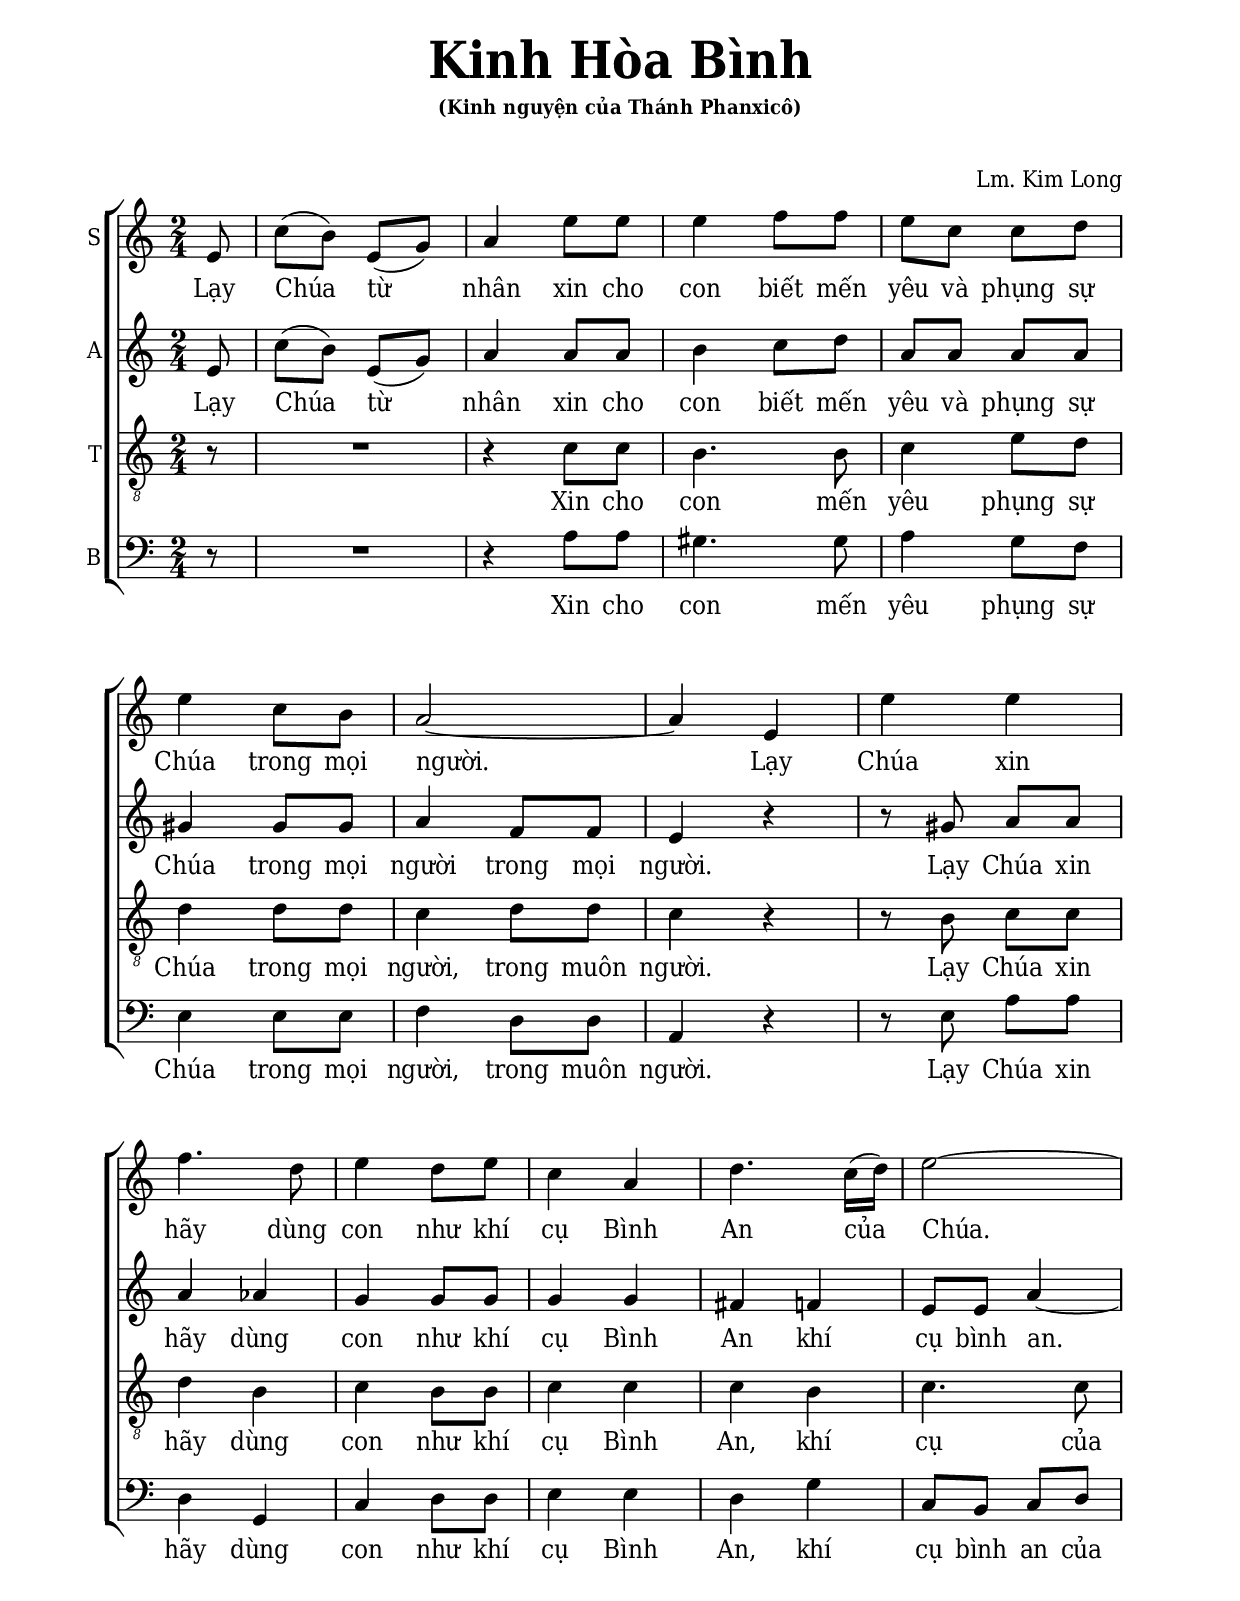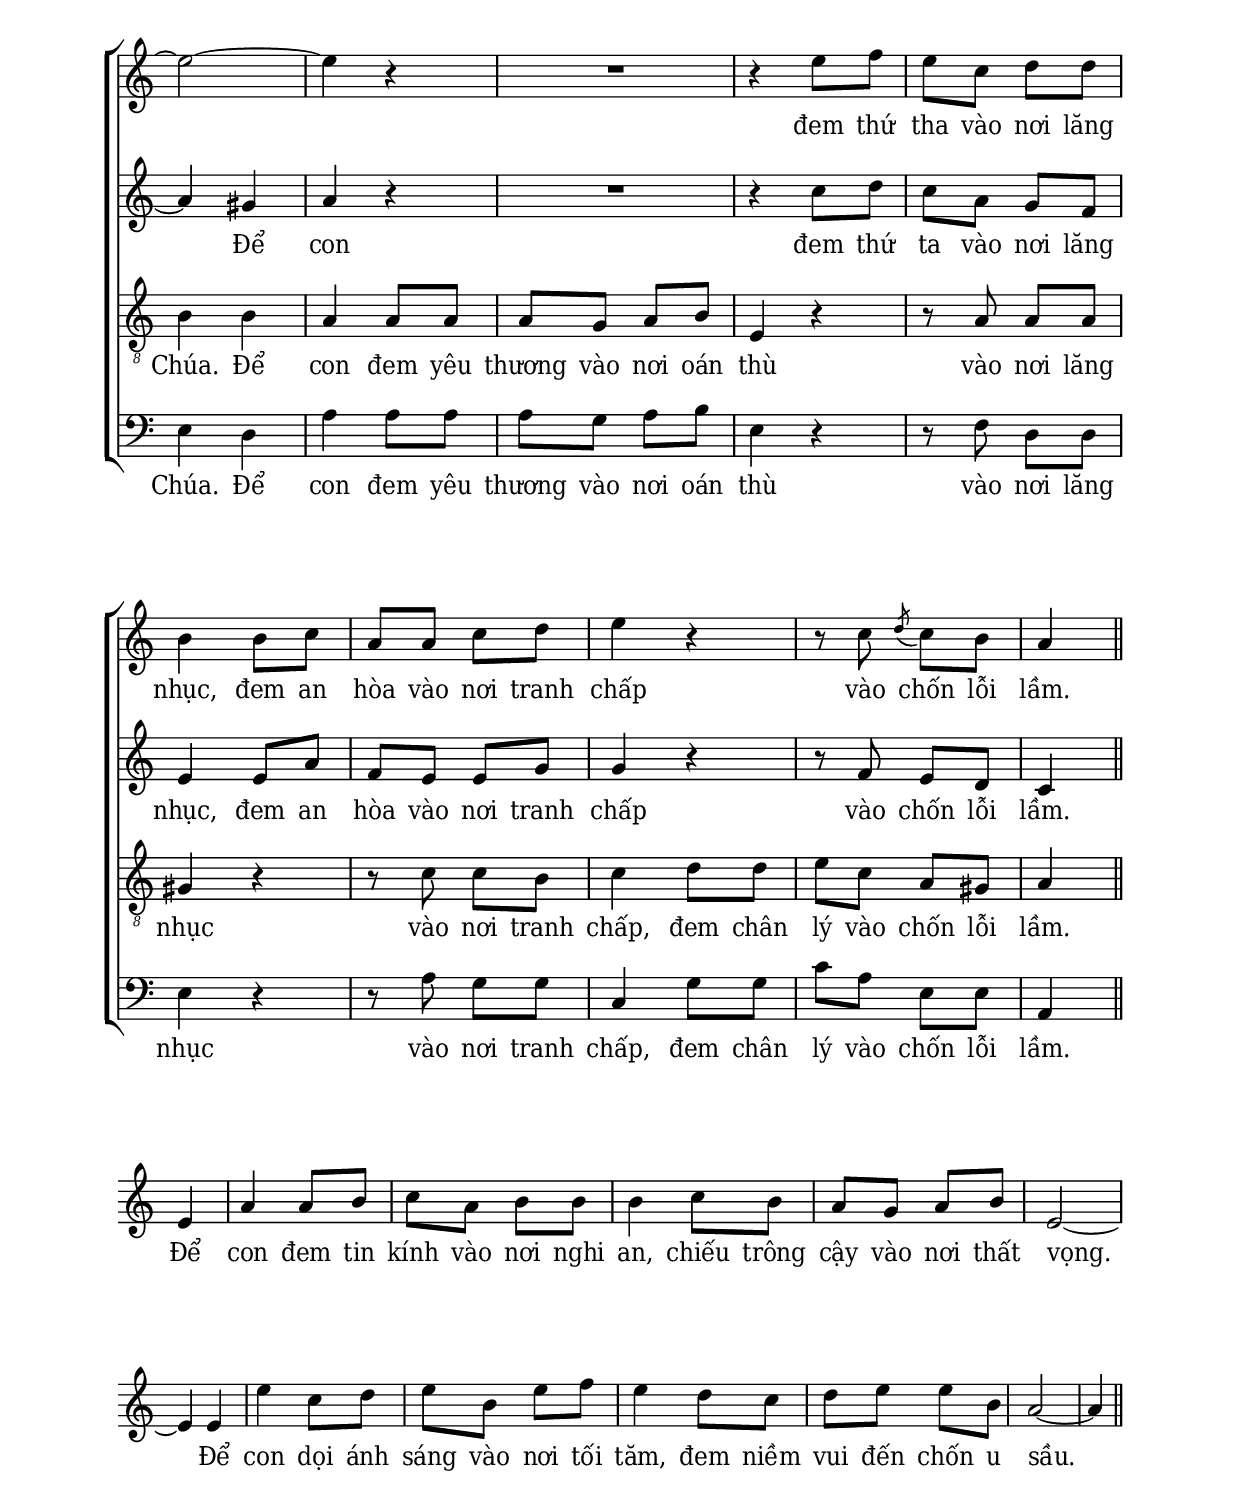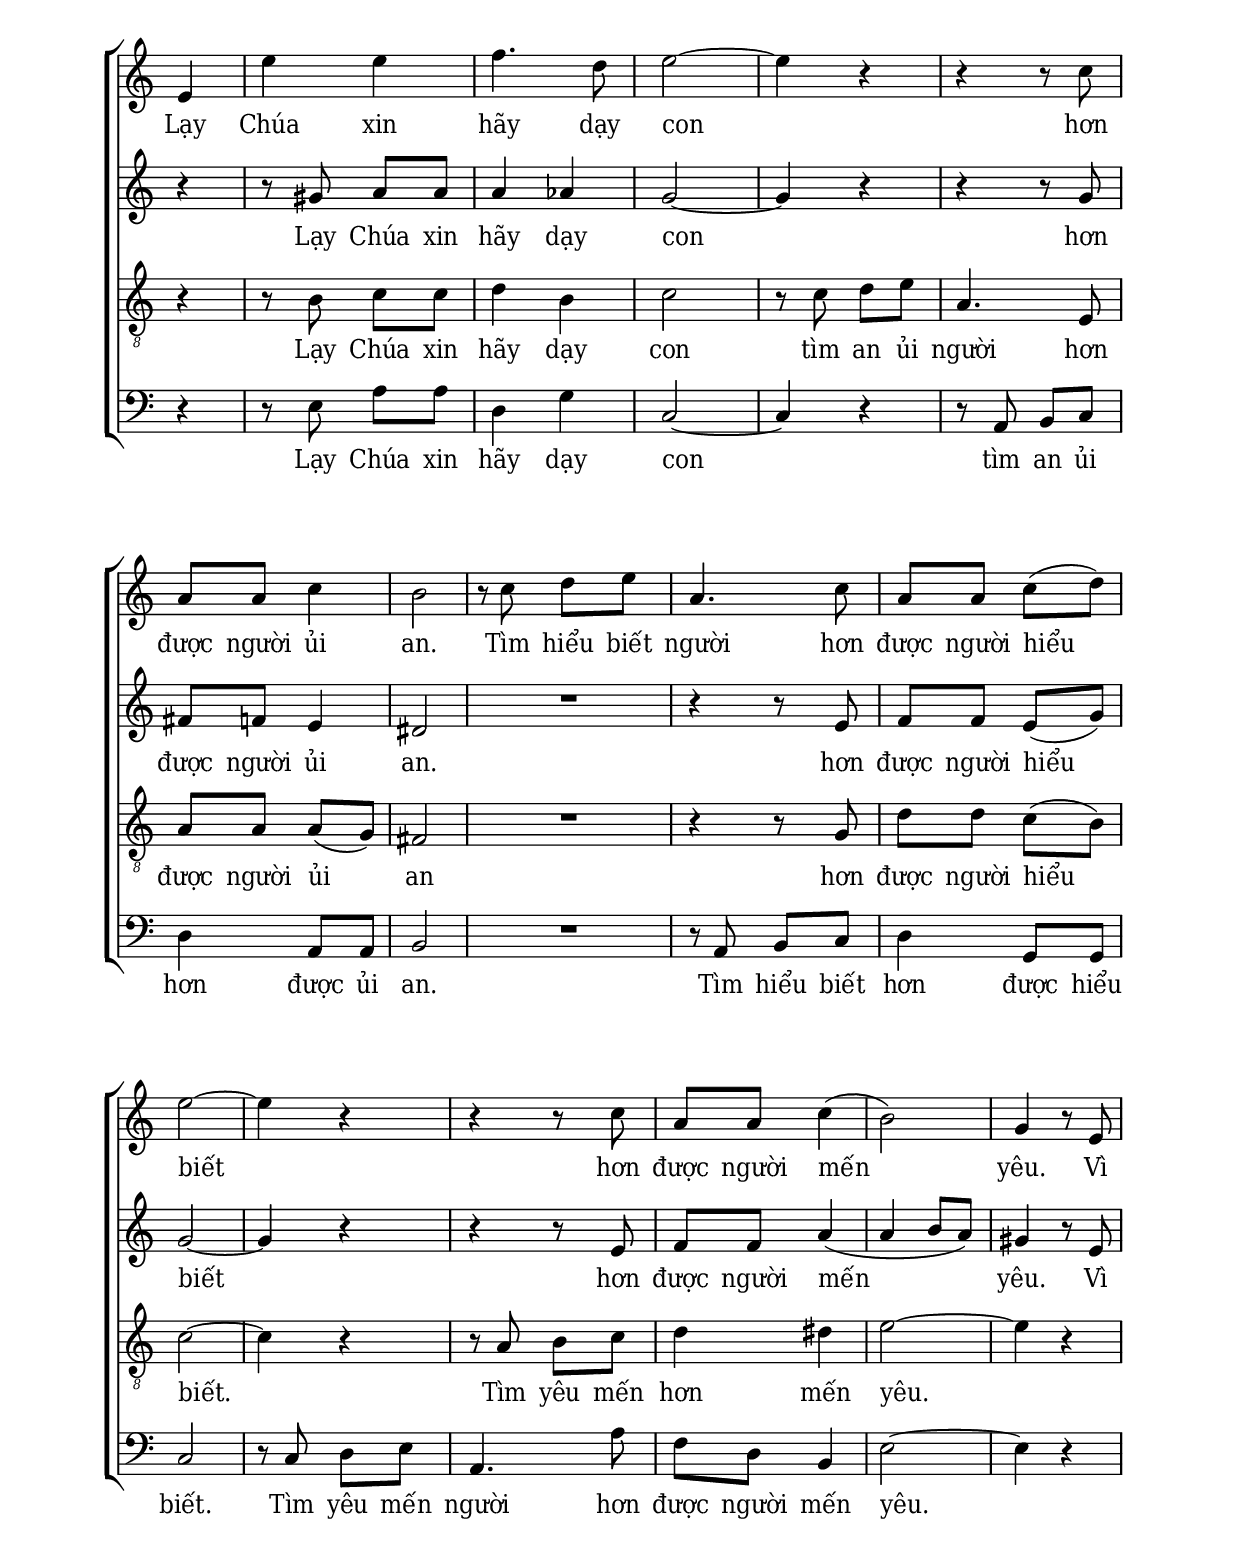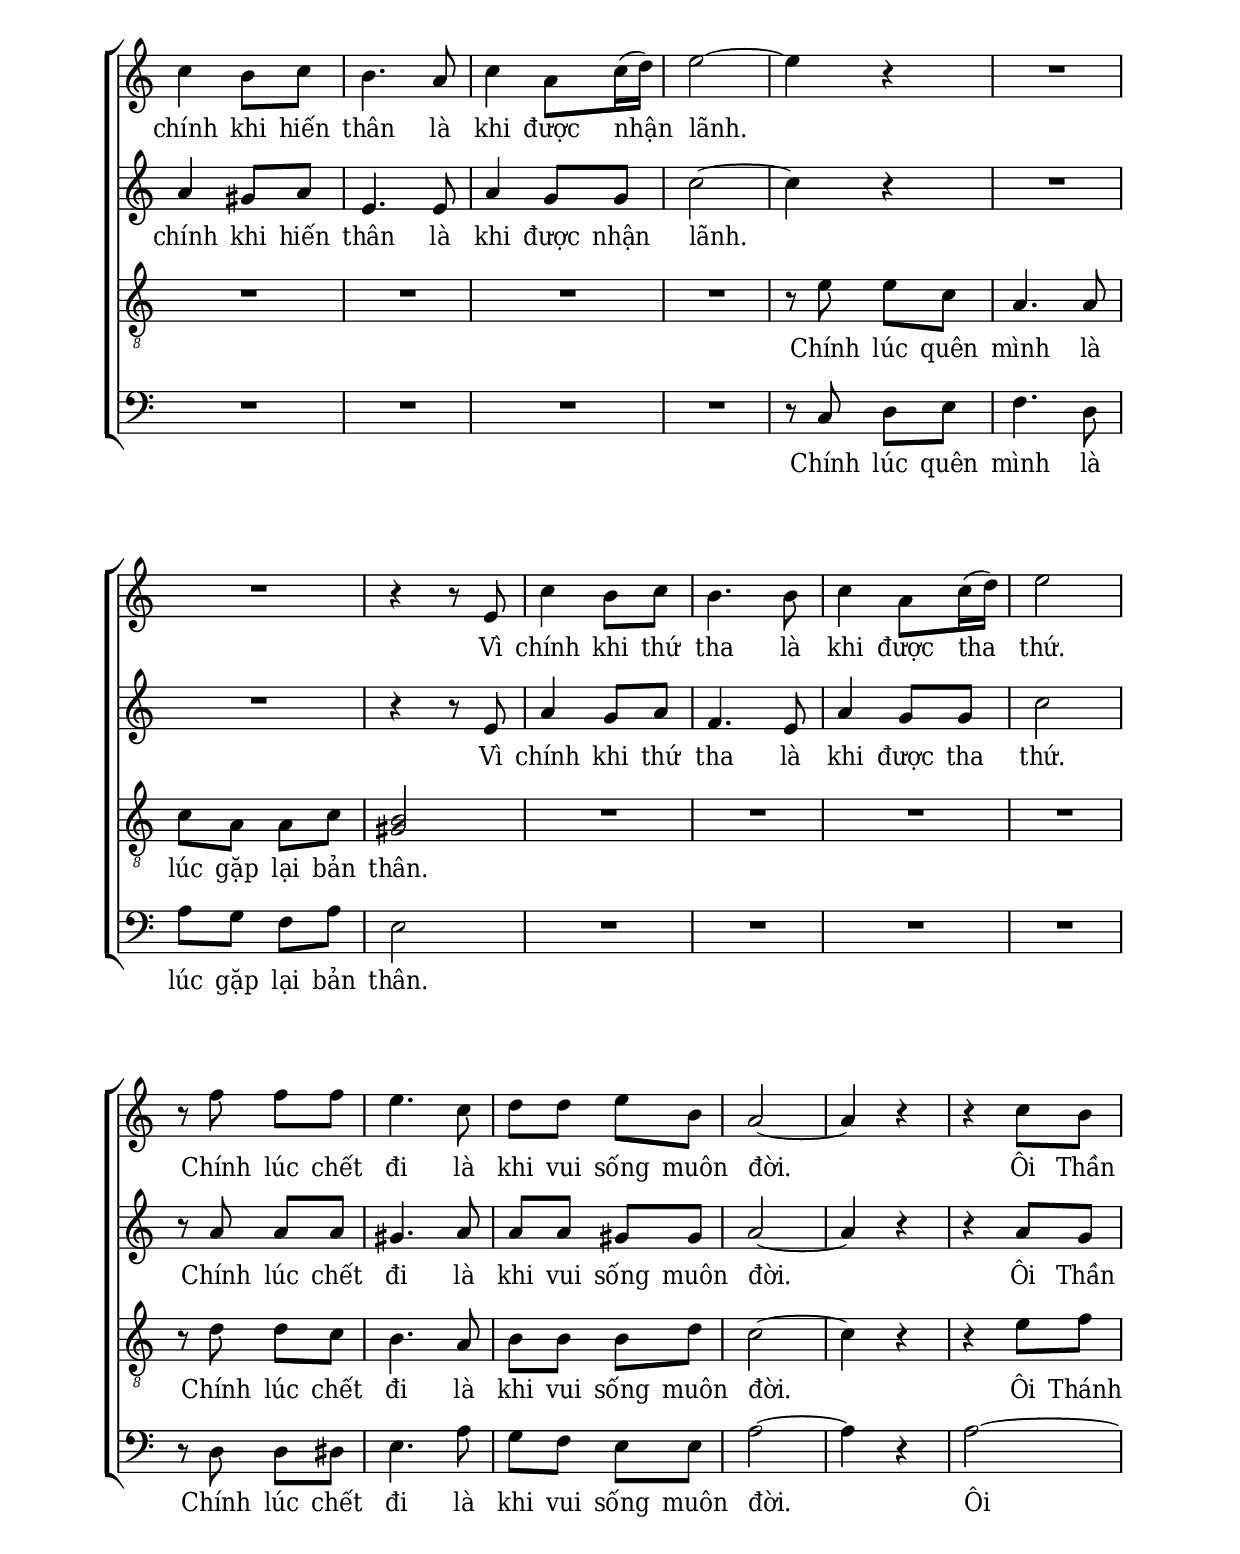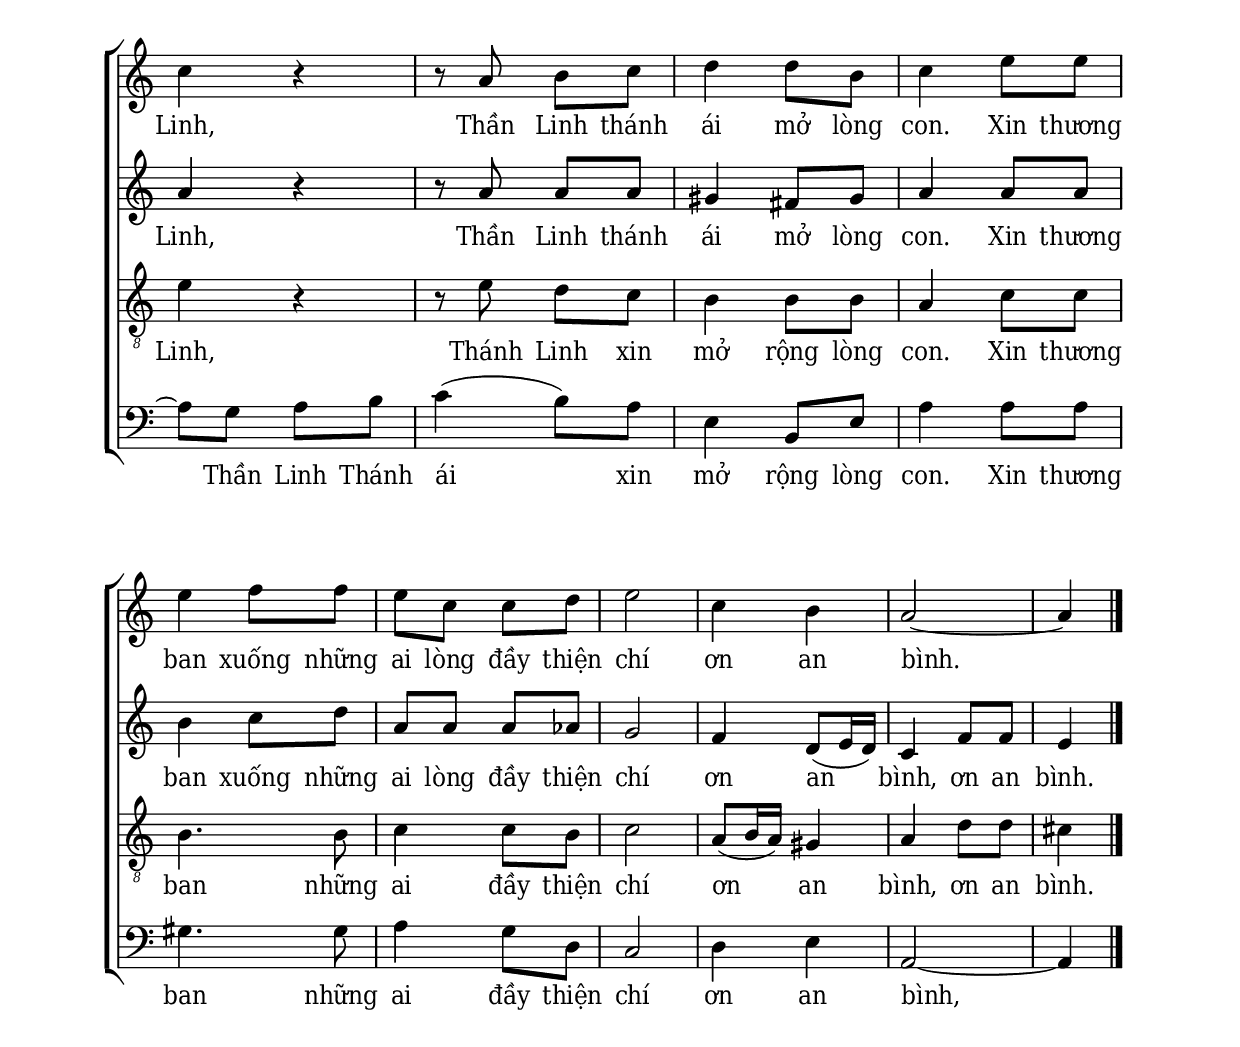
% Cài đặt chung\
\version "2.22.1"
\include "english.ly"

\header {
  title = \markup { \fontsize #3 "Kinh Hòa Bình" }
  subsubtitle = "(Kinh nguyện của Thánh Phanxicô)"
  composer = " "
  arranger = "Lm. Kim Long"
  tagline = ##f
}

% Nhạc
nhacPhienKhucSopMot = \relative c' {
  \partial 8 e8 |
  c' (b) e, (g) |
  a4 e'8 e |
  e4 f8 f |
  e c c d |
  e4 c8 b |
  a2 ~ |
  a4 e |
  e' e |
  f4. d8 |
  e4 d8 e |
  c4 a |
  d4. c16 (d) |
  e2 ~ |
  e ~ |
  e4 r |
  R2
  r4 e8 f |
  e c d d |
  b4 b8 c |
  a a c d |
  e4 r |
  r8 c \slashedGrace { d8(} c) b |
  a4 \bar "||"\break
  
  e4 |
  a a8 b |
  c a b b |
  b4 c8 b |
  a g a b |
  e,2 ~ |
  e4 e |
  e'4 c8 d |
  e b e f |
  e4 d8 c |
  d e e b |
  a2 ~ |
  a4 \bar "||" \break
  
  e4 |
  e'4 e |
  f4. d8 |
  e2 ~ |
  e4 r |
  r r8 c |
  a a c4 |
  b2 |
  r8 c d e |
  a,4. c8 |
  a a c (d) |
  e2 ~ |
  e4 r |
  r r8 c |
  a a c4 ( |
  b2) |
  g4 r8 e |
  c'4 b8 c |
  b4. a8
  c4 a8 c16 (d) |
  e2 ~ |
  e4 r |
  R2
  R
  r4 r8 e, |
  c'4 b8 c |
  b4. b8 |
  c4 a8 c16 (d) |
  e2 |
  r8 f f f |
  e4. c8 |
  d d e b |
  a2 ~ |
  a4 r |
  r c8 b |
  c4 r |
  r8 a b c |
  d4 d8 b |
  c4 e8 e |
  e4 f8 f |
  e c c d |
  e2 |
  c4 b |
  a2 ~ |
  a4 \bar "|."
}

nhacPhienKhucAltoMot = \relative c' {
  \partial 8 e8 |
  c' (b) e, (g) |
  a4 a8 a |
  b4 c8 d |
  a a a a |
  gs4 gs8 gs |
  a4 f8 f |
  e4 r4 |
  r8 gs8 a a |
  a4 af |
  g g8 g |
  g4 g |
  fs f! |
  e8 e a4 ~ |
  a gs |
  a r |
  R2
  r4 c8 d |
  c a g f |
  e4 e8 a |
  f e e g |
  g4 r |
  r8 f e d |
  c4
  
  r4
  R2*11
  
  r4 r
  r8 gs' a a |
  a4 af |
  g2 ~ |
  g4 r |
  r r8 g |
  fs f! e4 |
  ds2 |
  R2
  r4 r8 e8 |
  f f e (g) |
  g2 ~ |
  g4 r |
  r r8 e |
  f f a4 ( |
  a b8 a) |
  gs4 r8 e |
  a4 gs8 a |
  e4. e8 |
  a4 g8 g |
  c2 ~ |
  c4 r |
  R2
  R
  r4 r8 e,8 |
  a4 g8 a |
  f4. e8 |
  a4 g8 g |
  c2 |
  r8 a a a |
  gs4. a8 |
  a a gs gs |
  a2 ~ |
  a4 r |
  r a8 g |
  a4 r |
  r8 a a a |
  gs4 fs8 gs |
  a4 a8 a |
  b4 c8 d |
  a a a af |
  g2 |
  f4 d8 (e16 d) |
  c4 f8 f |
  e4
}

nhacPhienKhucTenorMot = \relative c' {
  r8
  R2
  r4 c8 c |
  b4. b8 |
  c4 e8 d |
  d4 d8 d |
  c4 d8 d |
  c4 r |
  r8 b c c |
  d4 b |
  c b8 b |
  c4 c |
  c b |
  c4. c8 |
  b4 b |
  a a8 a |
  a g a b |
  e,4 r |
  r8 a a a |
  gs4 r | r8 c c b |
  c4 d8 d |
  e c a gs |
  a4 r4
  
  R2*11
  r4 r4
  r8 b c c |
  d4 b |
  c2 |
  r8 c d e |
  a,4. e8 |
  a a a (g) |
  fs2 |
  R2 |
  r4 r8 g |
  d' d c (b) |
  c2 ~ |
  c4 r |
  r8 a b c |
  d4 ds |
  e2 ~ |
  e4 r |
  R2
  R2
  R2
  R2
  r8 e e c |
  a4. a8 c a a c |
  <b gs>2 |
  R
  R
  R
  R
  r8 d d c |
  b4. a8 |
  b b b d |
  c2 ~ |
  c4 r |
  r e8 f |
  e4 r |
  r8 e d c |
  b4 b8 b |
  a4 c8 c |
  b4. b8 |
  c4 c8 b |
  c2 |
  a8 (b16 a) gs4 |
  a d8 d |
  cs4
}

nhacPhienKhucBasMot = \relative c' {
  r8
  R2
  r4 a8 a |
  gs4. gs8 |
  a4 g8 f |
  e4 e8 e |
  f4 d8 d |
  a4 r |
  r8 e' a a |
  d,4 g, |
  c d8 d |
  e4 e |
  d g |
  c,8 b c d |
  e4 d |
  a' a8 a |
  a g a b |
  e,4 r |
  r8 f8 d d |
  e4 r |
  r8 a g g |
  c,4 g'8 g |
  c a e e |
  a,4 r
  
  R2*11
  r4 r4
  r8 e' a a |
  d,4 g |
  c,2 ~ |
  c4 r |
  r8 a b c |
  d4 a8 a |
  b2 |
  R2
  r8 a b c |
  d4 g,8 g |
  c2 |
  r8 c
  d e |
  a,4. a'8 |
  f d b4 |
  e2 ~ |
  e4 r |
  R2
  R
  R
  R
  r8 c d e |
  f4. d8 |
  a' g f a |
  e2 |
  R
  R
  R
  R
  r8 d d ds |
  e4. a8 |
  g8 f e e |
  a2 ~ |
  a4 r |
  a2 ~ |
  a8 g a b |
  c4 ( b8) a |
  e4 b8 e |
  a4 a8 a |
  gs4. gs8 |
  a4 g8 d |
  c2 |
  d4 e |
  a,2 ~ |
  a4
}

% Lời phiên khúc
loiPhienKhucSopMot = \lyrics {
  Lạy Chúa từ nhân
  xin cho con biết mến yêu và phụng sự Chúa trong mọi người.
  Lạy Chúa xin hãy dùng con như khí cụ Bình An của Chúa.
  đem thứ tha vào nơi lăng nhục,
  đem an hòa vào nơi tranh chấp
  vào chốn lỗi lầm.
  
  Để con đem tin kính vào nơi nghi an,
  chiếu trông cậy vào nơi thất vọng.
  Để con dọi ánh sáng vào nơi tối tăm,
  đem niềm vui đến chốn u sầu.
  
  Lạy Chúa xin hãy dạy con
  hơn được người ủi an.
  Tìm hiểu biết người hơn được người hiểu biết
  hơn được người mến yêu.
  Vì chính khi hiến thân
  là khi được nhận lãnh.
  Vì chính khi thứ tha
  là khi được tha thứ.
  Chính lúc chết đi
  là khi vui sống muôn đời.
  Ôi Thần Linh, Thần Linh thánh ái
  mở lòng con.
  Xin thương ban xuống những ai lòng đầy thiện chí
  ơn an bình.
}

loiPhienKhucAltoMot = \lyrics {
  Lạy Chúa từ nhân
  xin cho con biết mến yêu và phụng sự Chúa trong mọi người
  trong mọi người.
  Lạy Chúa xin hãy dùng
  con như khí cụ Bình An
  khí cụ bình an.
  Để con
  đem thứ ta vào nơi lăng nhục,
  đem an hòa vào nơi tranh chấp
  vào chốn lỗi lầm.
  
  Lạy Chúa xin hãy dạy con
  hơn được người ủi an.
  hơn được người hiểu biết
  hơn được người mến yêu.
  Vì chính khi hiến thân là khi được nhận lãnh.
  Vì chính khi thứ tha là khi được tha thứ.
  Chính lúc chết đi là khi vui sống muôn đời.
  Ôi Thần Linh,
  Thần Linh thánh ái mở lòng con.
  Xin thương ban xuống những ai lòng đầy thiện chí
  ơn an bình, ơn an bình.
}

loiPhienKhucTenorMot = \lyrics {
  Xin cho con mến yêu phụng sự Chúa trong mọi người,
  trong muôn người.
  Lạy Chúa xin hãy dùng con như khí cụ Bình An,
  khí cụ của Chúa.
  Để con đem yêu thương vào nơi oán thù
  vào nơi lăng nhục
  vào nơi tranh chấp,
  đem chân lý vào chốn lỗi lầm.
  
  Lạy Chúa xin hãy dạy con
  tìm an ủi người hơn được người ủi an
  hơn được người hiểu biết.
  Tìm yêu mến hơn mến yêu.
  Chính lúc quên mình là lúc gặp lại bản thân.
  Chính lúc chết đi là khi vui sống muôn đời.
  Ôi Thánh Linh,
  Thánh Linh xin mở rộng lòng con.
  Xin thương ban những ai đầy thiện chí
  ơn an bình, ơn an bình.
}

loiPhienKhucBasMot = \lyrics {
  Xin cho con mến yêu phụng sự Chúa trong mọi người,
  trong muôn người.
  Lạy Chúa xin hãy dùng con như khí cụ Bình An,
  khí cụ bình an của Chúa.
  Để con đem yêu thương vào nơi oán thù
  vào nơi lăng nhục
  vào nơi tranh chấp,
  đem chân lý vào chốn lỗi lầm.
  
  Lạy Chúa xin hãy dạy con
  tìm an ủi hơn được ủi an.
  Tìm hiểu biết hơn được hiểu biết.
  Tìm yêu mến người hơn được người mến yêu.
  Chính lúc quên mình là lúc gặp lại bản thân.
  Chính lúc chết đi là khi vui sống muôn đời.
  Ôi Thần Linh Thánh ái xin mở rộng lòng con.
  Xin thương ban những ai đầy thiện chí
  ơn an bình, ơn an bình.
}

% Dàn trang
\paper {
  #(set-paper-size "a4")
  top-margin = 15\mm
  bottom-margin = 20\mm
  left-margin = 20\mm
  right-margin = 20\mm
  indent = #0
  #(define fonts
	 (make-pango-font-tree "Deja Vu Serif Condensed"
	 		       "Deja Vu Serif Condensed"
			       "Deja Vu Serif Condensed"
			       (/ 20 20)))
  print-page-number = ##f
  system-system-spacing = #'((basic-distance . 13)
                             (minimum-distance . 13)
                             (padding . 2))
  score-system-spacing = #'((basic-distance . 13)
                             (minimum-distance . 13)
                             (padding . 2))
  %page-count = 5
}

TongNhip = {
  \key c \major \time 2/4
  \set Timing.beamExceptions = #'()
  \set Timing.baseMoment = #(ly:make-moment 1/4)
}

% Đổi kích thước nốt cho bè phụ
notBePhu =
#(define-music-function (font-size music) (number? ly:music?)
   (for-some-music
     (lambda (m)
       (if (music-is-of-type? m 'rhythmic-event)
           (begin
             (set! (ly:music-property m 'tweaks)
                   (cons `(font-size . ,font-size)
                         (ly:music-property m 'tweaks)))
             #t)
           #f))
     music)
   music)

\score {
  \new ChoirStaff <<
    \new Staff \with {
      instrumentName = #"S"
    } <<
      \new Voice = "beSop" { \clef treble \TongNhip \nhacPhienKhucSopMot }
      \new Lyrics \lyricsto beSop \loiPhienKhucSopMot
    >>
    \new Staff \with {
      instrumentName = #"A"
    } <<
      \new Voice = "beAlto" { \clef treble \TongNhip \nhacPhienKhucAltoMot }
      \new Lyrics \lyricsto beAlto \loiPhienKhucAltoMot
    >>
    \new Staff \with {
      instrumentName = #"T"
    } <<
      \new Voice = "beTenor" { \clef "violin_8" \TongNhip \nhacPhienKhucTenorMot }
      \new Lyrics \lyricsto beTenor \loiPhienKhucTenorMot
    >>
    \new Staff \with {
      instrumentName = #"B"
    } <<
      \new Voice = "beBass" { \clef bass \TongNhip \nhacPhienKhucBasMot }
      \new Lyrics \lyricsto beBass \loiPhienKhucBasMot
    >>
  >>
  \layout {
    \override Lyrics.LyricSpace.minimum-distance = #1.2
    \override Score.BarNumber.break-visibility = ##(#f #f #f)
    \context {
      \Staff \RemoveEmptyStaves
      \override VerticalAxisGroup.remove-first = ##t
    }
  }
}
